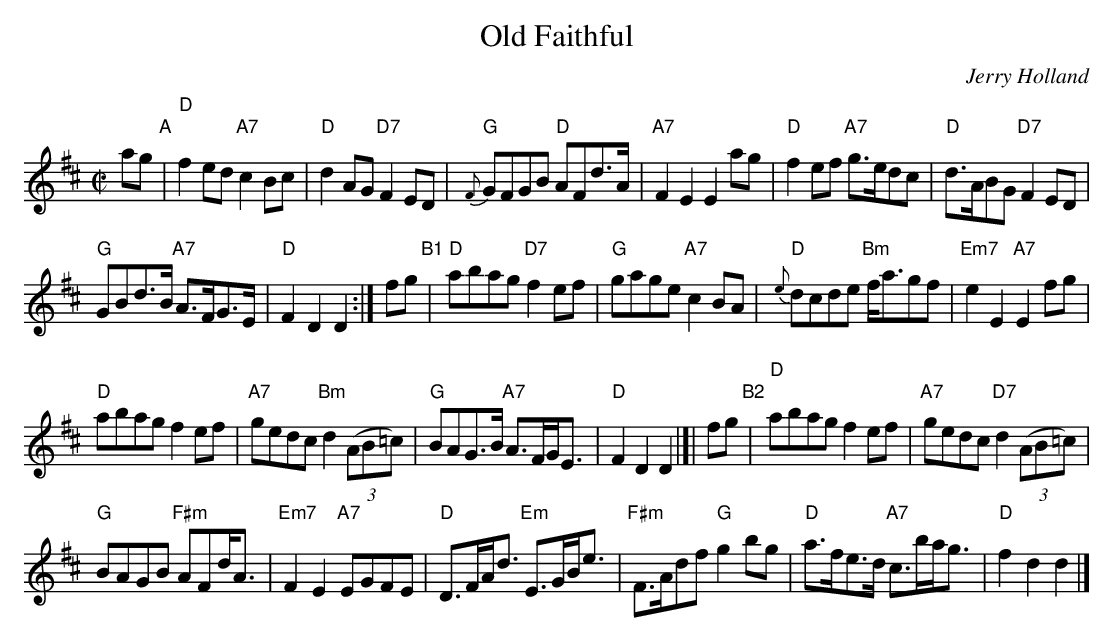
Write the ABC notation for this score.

X:1
T: Old Faithful
C: Jerry Holland
M: C|
L: 1/8
K: D
ag "A"|\
"D"f2ed "A7"c2Bc | "D"d2AG "D7"F2ED |\
"G"{F}GFGB "D"AFd>A | "A7"F2E2 E2ag |\
"D"f2ef "A7"g>edc | "D"d>ABG "D7"F2ED |
"G"GBd>B "A7"A>FG>E | "D"F2D2 D2 :|\
fg "B1"|\
"D"abag "D7"f2ef | "G"gage "A7"c2BA |\
"D"{e}dcde "Bm"f<agf | "Em7"e2E2 "A7"E2fg |
"D"abag f2ef | "A7"gedc "Bm"d2((3AB=c) |\
"G"BAG>B "A7"A>FG<E | "D"F2D2 D2 |]|\
fg "B2"|\
"D"abag f2ef | "A7"gedc "D7"d2(3(AB=c) |
"G"BAGB "F#m"AFd<A | "Em7"F2E2 "A7"EGFE |\
"D"D>FA<d "Em"E>GB<e | "F#m"F>Adf "G"g2bg |\
"D"a>fe>d "A7"c>ba<g | "D"f2d2 d2 |]
